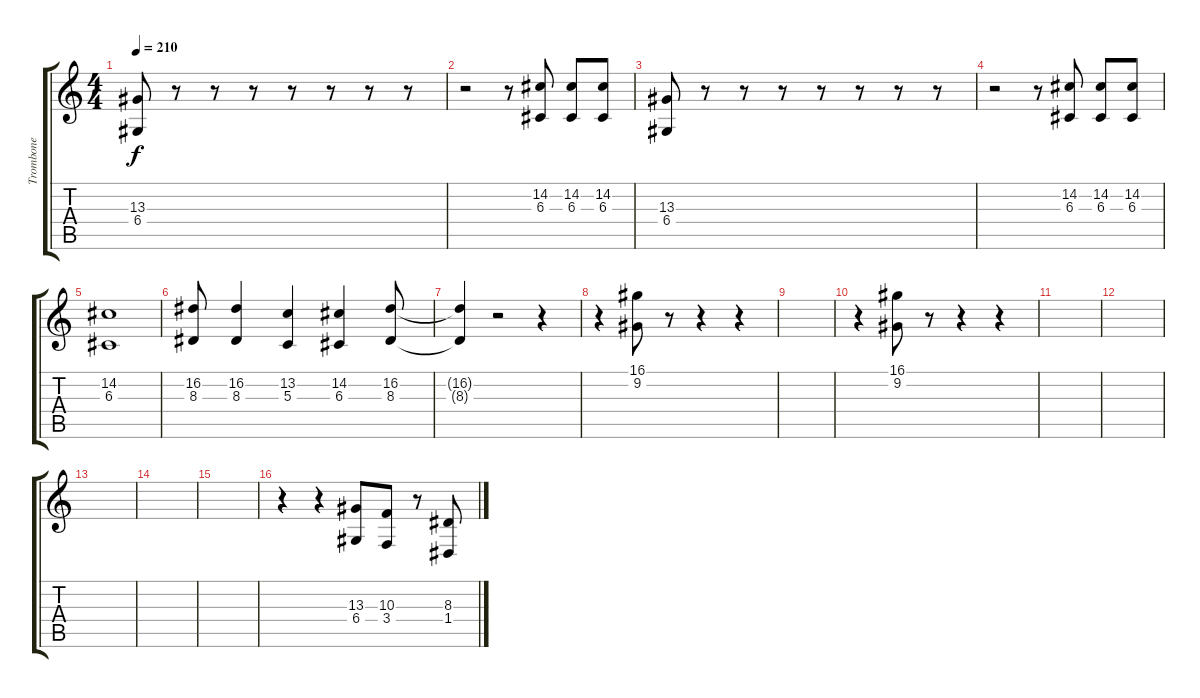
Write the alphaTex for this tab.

\track ("Trombone" "Trombone") {instrument trombone}
\staff {score tabs}
\tuning (E4 B3 G3 D3 A2 E2) {hide}
\ts (4 4)
\tempo 210
\clef g2
\ks c
(13.3 6.4).8{dy f} r.8 r.8 r.8 r.8 r.8 r.8 r.8 |
r.2 r.8 (14.2 6.3).8 (14.2 6.3).8 (14.2 6.3).8 |
(13.3 6.4).8 r.8 r.8 r.8 r.8 r.8 r.8 r.8 |
r.2 r.8 (14.2 6.3).8 (14.2 6.3).8 (14.2 6.3).8 |
(14.2 6.3).1 |
(16.2 8.3).8 (16.2 8.3).4 (13.2 5.3).4 (14.2 6.3).4 (16.2 8.3).8 |
(16.2{t} 8.3{t}).4 r.2 r.4 |
r.4 (16.1 9.2).8 r.8 r.4 r.4 |
|
r.4 (16.1 9.2).8 r.8 r.4 r.4 |
|
|
|
|
|
r.4 r.4 (13.3 6.4).8 (10.3 3.4).8 r.8 (8.3 1.4).8
